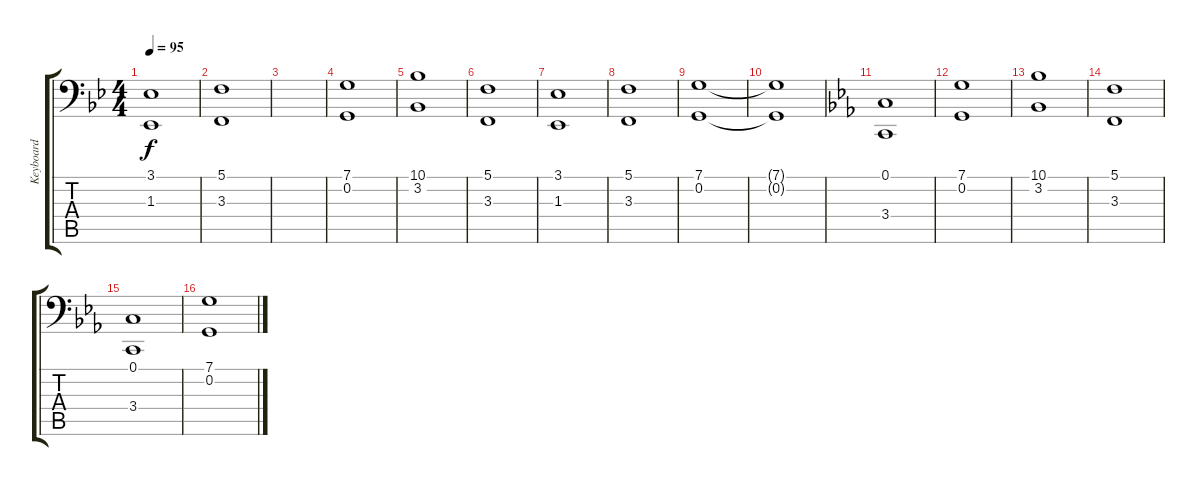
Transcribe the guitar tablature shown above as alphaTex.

\track ("Keyboard" "Keyboard") {instrument stringensemble2}
\staff {score tabs}
\tuning (C3 G2 D2 A1 E1 B0) {hide}
\ts (4 4)
\tempo 95
\clef f4
\ks gminor
(3.1 1.3).1{dy f} |
(5.1 3.3).1 |
|
(7.1 0.2).1 |
(10.1 3.2).1 |
(5.1 3.3).1 |
(3.1 1.3).1 |
(5.1 3.3).1 |
(7.1 0.2).1 |
(7.1{t} 0.2{t}).1 |
\ks cminor
(0.1 3.4).1 |
(7.1 0.2).1 |
(10.1 3.2).1 |
(5.1 3.3).1 |
(0.1 3.4).1 |
(7.1 0.2).1
